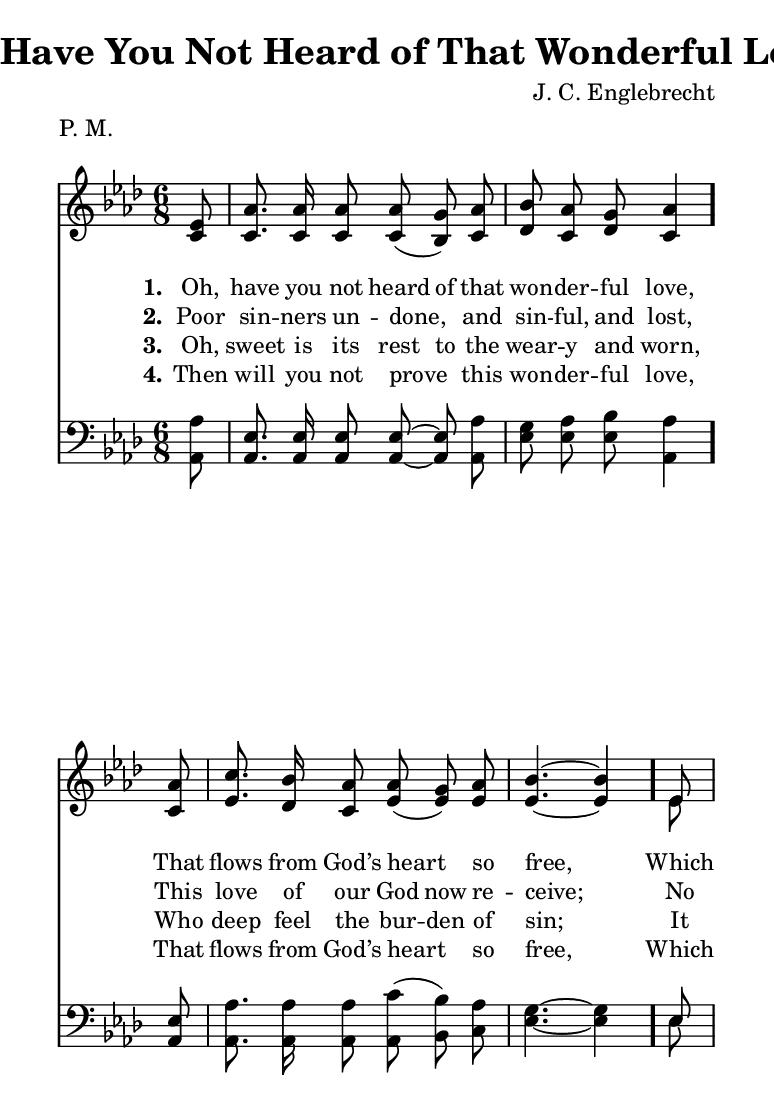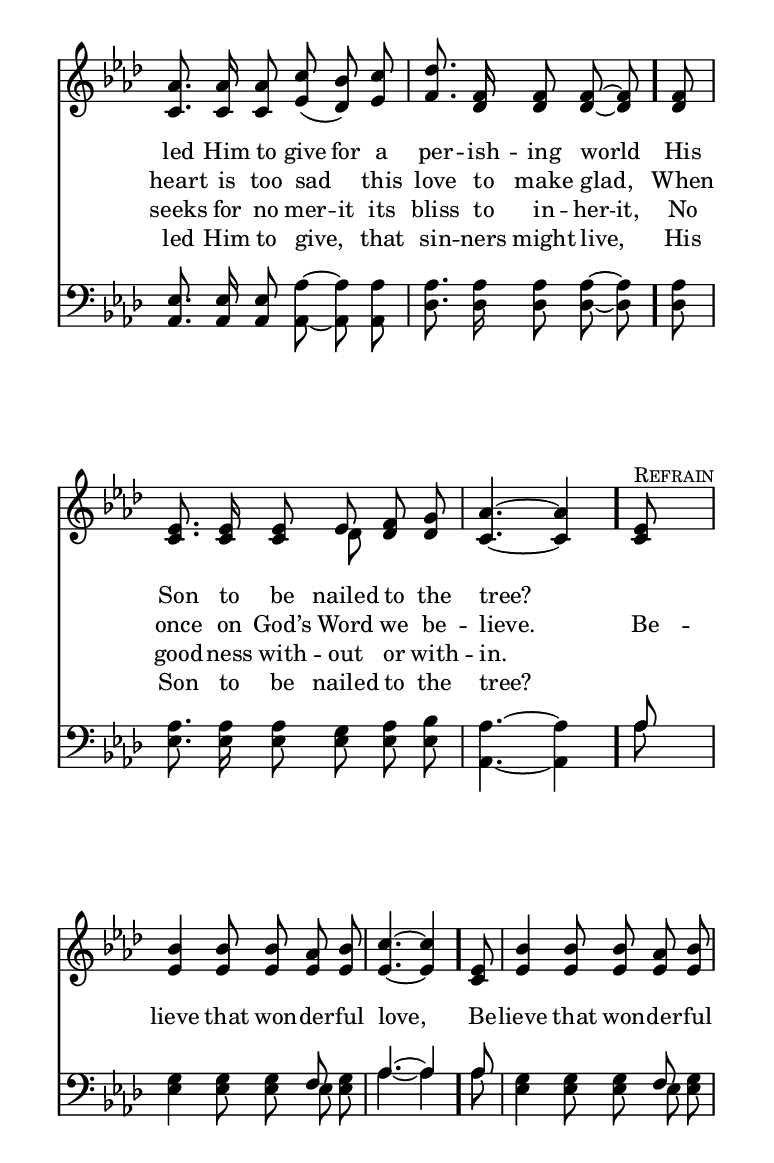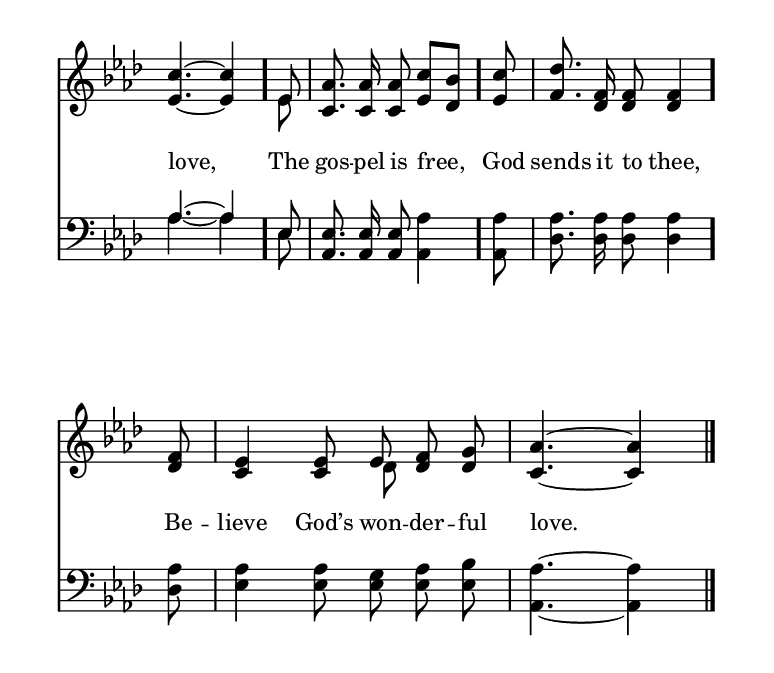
\include "common/global.ily"
\paper {
  \include "common/paper.ily"
  ragged-last-bottom = ##t
  systems-per-page = ##f
  system-count = #(cond (is-eogsized 5) (#t #f))
  page-count = #(cond (is-eogsized 2) (#t #f))
}

\header{
  %gospel
  hymnnumber = "25"
  title = "Oh, Have You Not Heard of That Wonderful Love?"
  markuptitle = \markup \center-column { "Oh, Have You Not Heard of That" "Wonderful Love?" \vspace #0.5 }
  tunename = ""
  meter = "P. M."
  poet = ""
  composer = "J. C. Englebrecht"
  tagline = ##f
}

% for fermata in MIDI
ta = { \tempo 8=120 }
tb = { \tempo 8=60  }

patternAA = { c8 | c8. c16 c8 c8( c8) c8 | c8 c8 c8 c4        }
patternAB = { c8 | c8. c16 c8 c8( c8) c8 | c8. c16 c8 c8 ~ c8 }
patternAC = { c8 | c8. c16 c8 c8 ~ c8 c8 | c8 c8 c8 c4        }
patternAD = { c8 | c8. c16 c8 c8 ~ c8 c8 | c8. c16 c8 c8 ~ c8 }

patternBA = { c8 | c8. c16 c8 c8( c8) c8 | c4. ~ c4 }
patternBB = { c8 | c8. c16 c8 c8  c8  c8 | c4. ~ c4 }

patternCA = { c8 | c4 c8 c8 c8 c8 c4. ~ c4 }

patternDA = { c8 | c8. c16 c8 c8[ c8] c8 | c8. c16 c8 c4 }
patternDB = { c8 | c8. c16 c8 c4      c8 | c8. c16 c8 c4 }

global = {
  \include "common/overrides.ily"
  \override Staff.TimeSignature.style = #'numbered
  \time 6/8
  \override Score.MetronomeMark.transparent = ##t % hide all fermata changes too
  \ta
  \key aes \major
  \partial 8
  \autoBeamOff
}

notesSoprano = {
\global
\relative c' {

  \changePitch \patternAA { ees  | aes aes aes aes g aes | bes aes g aes }
  \changePitch \patternBA { aes  | c bes aes aes g aes   | bes bes       }
  \changePitch \patternAB { ees, | aes aes aes c bes c   | des f, f f f  } \eogbreak
  \changePitch \patternBB { f    | ees ees ees ees f g   | aes aes       }

  << s^\markup { \small \caps "Refrain" }
  \changePitch \patternCA { ees  | bes' bes bes aes bes | c c        } >>
  \changePitch \patternCA { ees, | bes' bes bes aes bes | c c        }
  \changePitch \patternDA { ees, | aes aes aes c bes c  | des f, f f }
  \changePitch \patternCA { f    | ees ees ees f g      | aes aes    }

  \bar "|."

}
}

notesAlto = {
\global
\relative e' {

  \changePitch \patternAA { c   | c c c c bes c         | des c des c       }
  \changePitch \patternBA { c   | ees des c ees ees ees | ees ees           }
  \changePitch \patternAB { ees | c c c ees des ees     | f des des des des }
  \changePitch \patternBB { des | c c c des des des     | c c               }

  \changePitch \patternCA { c   | ees ees ees ees ees   | ees ees           }
  \changePitch \patternCA { c   | ees ees ees ees ees   | ees ees           }
  \changePitch \patternDA { ees | c c c ees des ees     | f des des des     }
  \changePitch \patternCA { des | c c des des des       | c c               }

}
}

notesTenor = {
\global
\relative a {

  \changePitch \patternAC { aes | ees ees ees ees ees aes | g aes bes aes       }
  \changePitch \patternBA { ees | aes aes aes c bes aes   | g g                 }
  \changePitch \patternAD { ees | ees ees ees aes aes aes | aes aes aes aes aes }
  \changePitch \patternBB { aes | aes aes aes g aes bes   | aes aes             }

  \changePitch \patternCA { aes | g g g f g               | aes aes             }
  \changePitch \patternCA { aes | g g g f g               | aes aes             }
  \changePitch \patternDB { ees | ees ees ees aes aes     | aes aes aes aes     }
  \changePitch \patternCA { aes | aes aes g aes bes       | aes aes             }

}
}

notesBass = {
\global
\relative a, {

  \changePitch \patternAC { aes  | aes aes aes aes aes aes  | ees' ees ees aes,   }
  \changePitch \patternBA { aes  | aes aes aes aes bes c    | ees ees             }
  \changePitch \patternAD { ees  | aes, aes aes aes aes aes | des des des des des }
  \changePitch \patternBB { des  | ees ees ees ees ees ees  | aes, aes            }

  \changePitch \patternCA { aes' | ees ees ees ees ees      | aes aes             }
  \changePitch \patternCA { aes  | ees ees ees ees ees      | aes aes             }
  \changePitch \patternDB { ees  | aes, aes aes aes aes     | des des des des     }
  \changePitch \patternCA { des  | ees ees ees ees ees      | aes, aes            }

}
}

Refrain = \lyricmode {

Be -- lieve that won -- der -- ful love, \bar "."
Be -- lieve that won -- der -- ful love, \bar "."
The gos -- pel is free, \bar "." God sends it to thee, \bar "."
Be -- lieve God’s won -- der -- ful love. \bar "."

}

wordsA = \lyricmode {
\set stanza = "1."

Oh, have you not { \mon } heard of { \moff } that won -- der -- ful love, \bar "."
That flows from God’s heart so free, \bar "."
Which led Him to { \mon } give for { \moff } a per -- ish -- ing world \bar "."
His Son to be nailed to the tree? \bar "."

}

wordsB = \lyricmode {
\set stanza = "2."

Poor sin -- ners un -- done, and sin -- ful, and lost,
This love of our { \mon } God now { \moff } re -- ceive;
No heart is too sad this love to make glad,
When once on God’s Word we be -- lieve.

\bar "."

\Refrain

}

wordsC = \lyricmode {
\set stanza = "3."

Oh, sweet is its { \mon } rest to { \moff } the wear -- y and worn,
Who deep feel the { \mon } bur -- den { \moff } of sin;
It seeks for no { \mon } mer -- it { \moff } its bliss to { \mon } in -- her -- it, { \moff }
No good -- ness with -- out or with -- in.

}

wordsD = \lyricmode {
\set stanza = "4."

Then will you not prove this won -- der -- ful love,
That flows from God’s heart so free,
Which led Him to give, that sin -- ners might live,
His Son to be nailed to the tree?

}

\score {
  \context ChoirStaff <<
    \context Staff = upper <<
      \set Staff.autoBeaming = ##f
      \set ChoirStaff.systemStartDelimiter = #'SystemStartBar
      \set ChoirStaff.printPartCombineTexts = ##f
      \partcombine #'(2 . 11) \notesSoprano \notesAlto
      \context NullVoice = sopranos { \voiceOne << \notesSoprano >> }
      \context Lyrics = one   \lyricsto sopranos \wordsA
      \context Lyrics = two   \lyricsto sopranos \wordsB
      \context Lyrics = three \lyricsto sopranos \wordsC
      \context Lyrics = four  \lyricsto sopranos \wordsD
      %\context Lyrics = five  \lyricsto sopranos \wordsE
    >>
    \context Staff = men <<
      \set Staff.autoBeaming = ##f
      \clef bass
      \set ChoirStaff.printPartCombineTexts = ##f
      \partcombine #'(2 . 11) \notesTenor \notesBass
    >>
  >>
  \layout {
    \include "common/layout.ily"
  }
  \midi{
    \include "common/midi.ily"
  }
}

\version "2.19.49"  % necessary for upgrading to future LilyPond versions.

% vi:set et ts=2 sw=2 ai nocindent syntax=lilypond:
